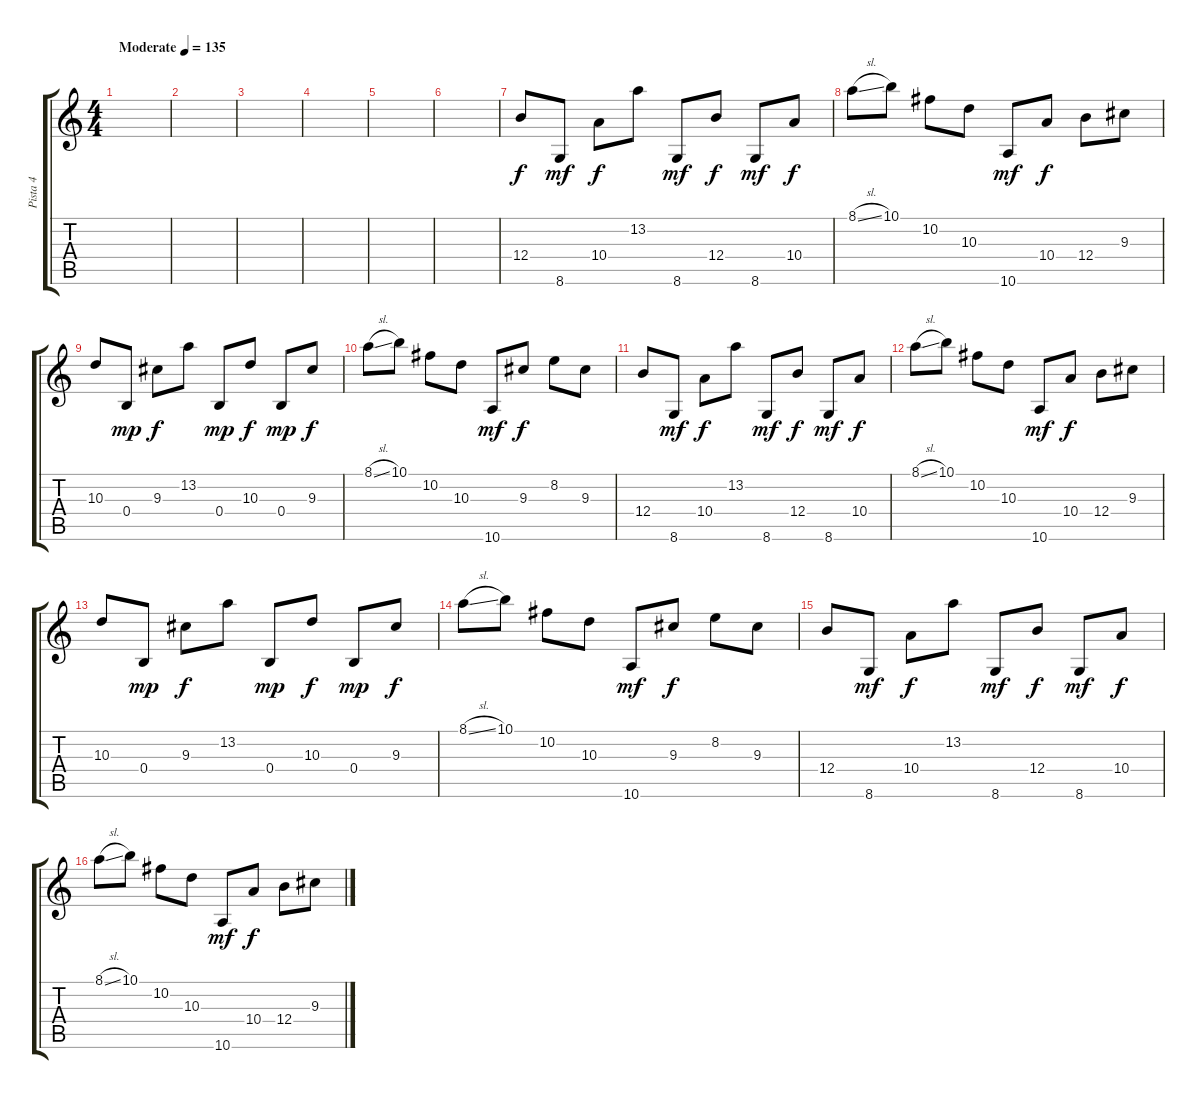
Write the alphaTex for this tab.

\track ("Pista 4" "Pista 4") {instrument overdrivenguitar}
\staff {score tabs}
\tuning (Db4 Ab3 E3 B2 Gb2 B1) {hide}
\ts (4 4)
\tempo (135 "Moderate")
\clef g2
\ks c
|
|
|
|
|
|
12.4.8{volume 8} 8.6.8{dy mf} 10.4.8{dy f} 13.2.8 8.6.8{dy mf} 12.4.8{dy f} 8.6.8{dy mf} 10.4.8{dy f} |
8.1{sl}.8 10.1.8 10.2.8 10.3.8 10.6.8{dy mf} 10.4.8{dy f} 12.4.8 9.3.8 |
10.3.8{volume 14} 0.4.8{dy mp} 9.3.8{dy f} 13.2.8 0.4.8{dy mp} 10.3.8{dy f} 0.4.8{dy mp} 9.3.8{dy f} |
8.1{sl}.8 10.1.8 10.2.8 10.3.8 10.6.8{dy mf} 9.3.8{dy f} 8.2.8 9.3.8 |
12.4.8 8.6.8{dy mf} 10.4.8{dy f} 13.2.8 8.6.8{dy mf} 12.4.8{dy f} 8.6.8{dy mf} 10.4.8{dy f} |
8.1{sl}.8 10.1.8 10.2.8 10.3.8 10.6.8{dy mf} 10.4.8{dy f} 12.4.8 9.3.8 |
10.3.8{volume 16} 0.4.8{dy mp} 9.3.8{dy f} 13.2.8 0.4.8{dy mp} 10.3.8{dy f} 0.4.8{dy mp} 9.3.8{dy f} |
8.1{sl}.8 10.1.8 10.2.8 10.3.8 10.6.8{dy mf} 9.3.8{dy f} 8.2.8 9.3.8 |
12.4.8 8.6.8{dy mf} 10.4.8{dy f} 13.2.8 8.6.8{dy mf} 12.4.8{dy f} 8.6.8{dy mf} 10.4.8{dy f} |
8.1{sl}.8 10.1.8 10.2.8 10.3.8 10.6.8{dy mf} 10.4.8{dy f} 12.4.8 9.3.8
